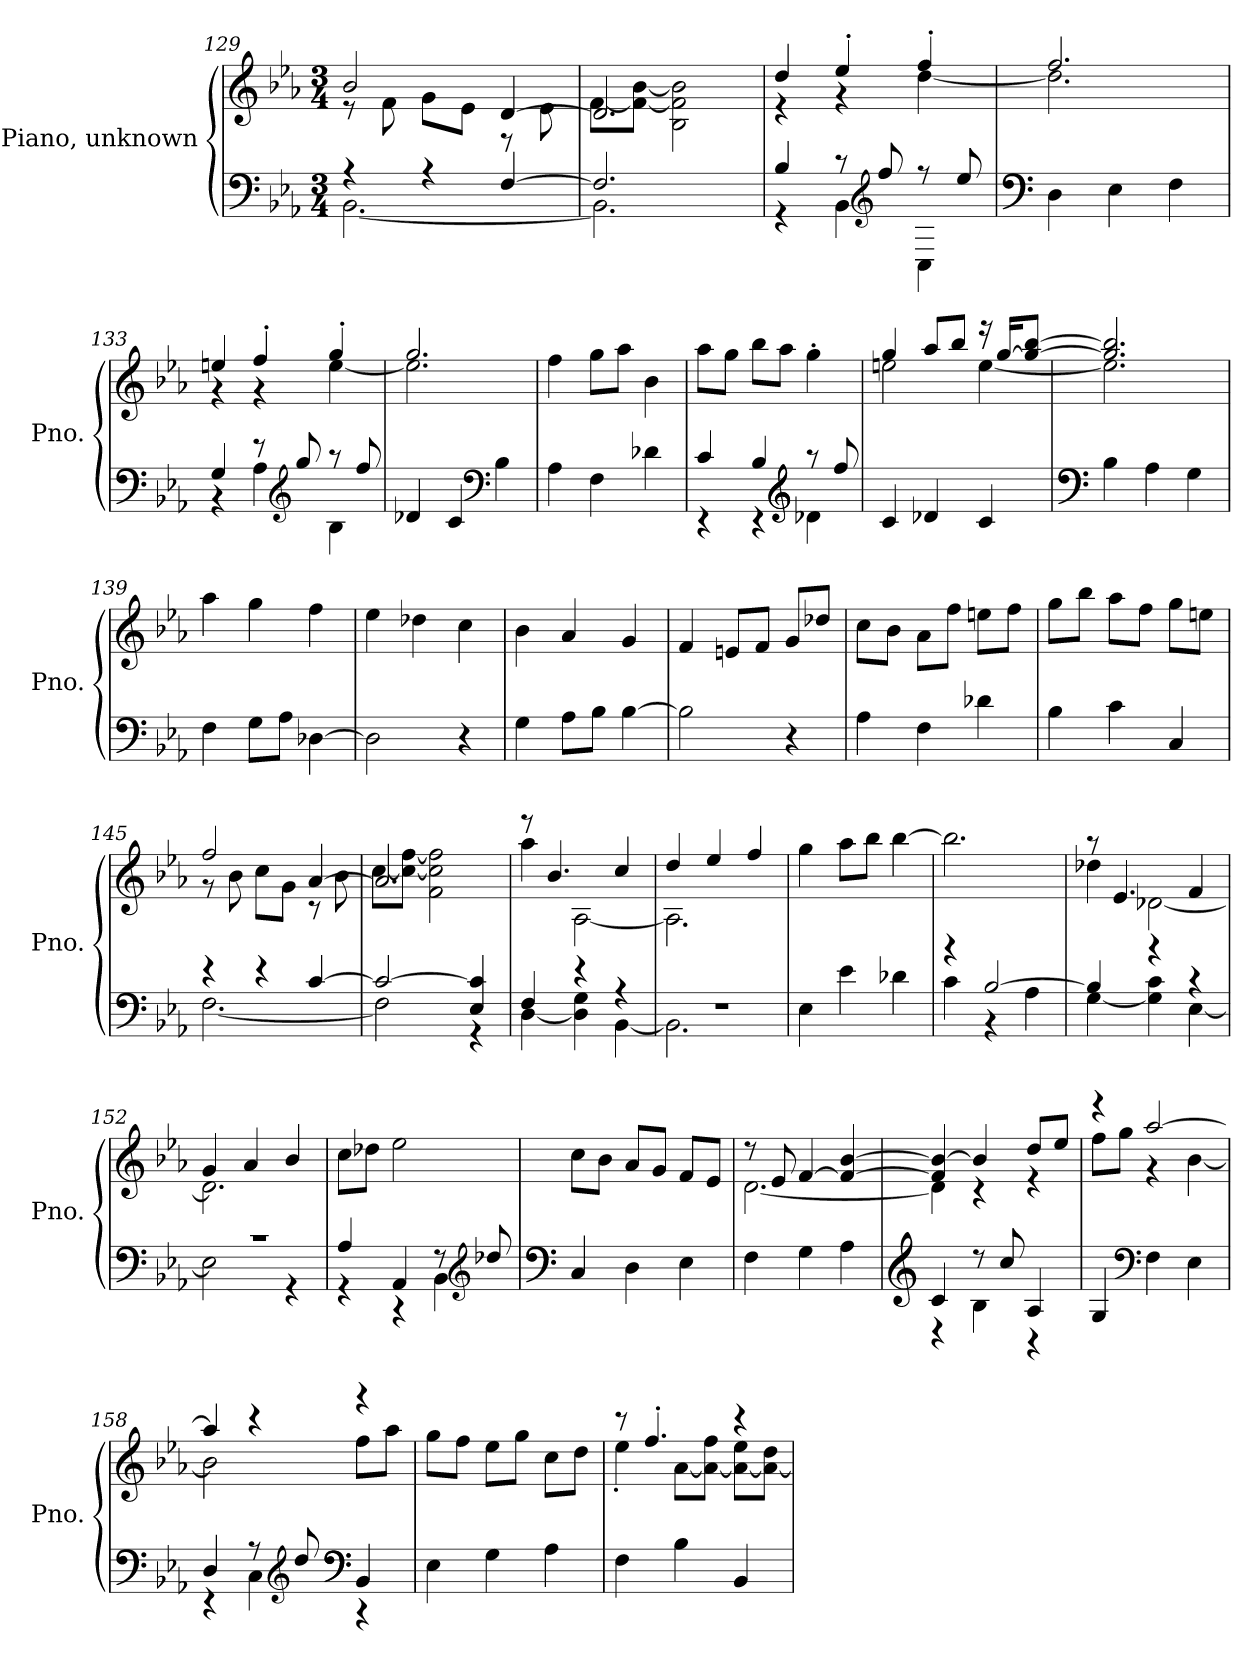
**kern	**kern
*part1	*part1
*staff2	*staff1
*I"Piano, unknown	*
*I'Pno.	*
*clefF4	*clefG2
*k[b-e-a-]	*k[b-e-a-]
*M3/4	*M3/4
=129	=129
*^	*^
4r	[2.BB-\	2b-/	8r
.	.	.	8f\
4r	.	.	8g\L
.	.	.	8e-\J
[4F/	.	[4d/	8r
.	.	.	8e-\
=130	=130	=130	=130
2.F/]	2.BB-\]	2.d/]	[8f\L
.	.	.	8f\_ [8b-\J
.	.	.	2B-\ 2f\] 2b-\]
=131	=131	=131	=131
4B-/	4r	4dd/	4r
8r	4BB-\	4ee-'/	4r
*clefG2	*	*	*
8ff/	.	.	.
8r	4C\	4ff'/	[4dd\
8ee-/	.	.	.
*v	*v	*	*
=132	=132	=132
*clefF4	*	*
4D\	2.ff/	2.dd\]
4E-\	.	.
4F\	.	.
!!LO:LB:g=z	!!
=133	=133	=133
*^	*	*
4G/	4r	4een/	4r
8r	4A-\	4ff'/	4r
*clefG2	*	*	*
8gg/	.	.	.
8r	4B-\	4gg'/	[4ee\
8ff/	.	.	.
*v	*v	*	*
=134	=134	=134
4d-X/	2.gg/	2.ee\]
4c/	.	.
*clefF4	*	*
4B-\	.	.
*	*v	*v
=135	=135
4A-\	4ff\
4F\	8gg\L
.	8aa-\J
4d-X\	4b-\
=136	=136
*^	*
4c/	4r	8aa-\L
.	.	8gg\J
4B-/	4r	8bb-\L
.	.	8aa-\J
*clefG2	*	*
8r	4d-X\	4gg'\
8ff/	.	.
*v	*v	*
=137	=137
*	*^
4c/	4gg/	2een\
4d-X/	8aa-/L	.
.	8bb-/J	.
4c/	16r	[4ee\
.	[16gg/KL	.
.	8gg/_ [8bb-/J	.
=138	=138	=138
*clefF4	*	*
4B-\	2.gg/] 2.bb-/]	2.ee\]
4A-\	.	.
4G\	.	.
*	*v	*v
!!LO:LB:g=z
=139	=139
4F\	4aa-\
8G\L	4gg\
8A-\J	.
[4D-X\	4ff\
=140	=140
2D-\]	4ee-\
.	4dd-X\
4r	4cc\
=141	=141
4G\	4b-\
8A-\L	4a-/
8B-\J	.
[4B-\	4g/
=142	=142
2B-\]	4f/
.	8en/L
.	8f/J
4r	8g/L
.	8dd-X/J
=143	=143
4A-\	8cc\L
.	8b-\J
4F\	8a-\L
.	8ff\J
4d-X\	8een\L
.	8ff\J
=144	=144
4B-\	8gg\L
.	8bb-\J
4c\	8aa-\L
.	8ff\J
4C/	8gg\L
.	8een\J
!!LO:LB:g=z
=145	=145
*^	*^
4r	[2.F\	2ff/	8r
.	.	.	8b-\
4r	.	.	8cc\L
.	.	.	8g\J
[4c/	.	[4a-/	8r
.	.	.	8b-\
=146	=146	=146	=146
2c/_	2F\]	2.a-/]	[8cc\L
.	.	.	8cc\_ [8ff\J
.	.	.	2f\ 2cc\] 2ff\]
4E-/ 4c/]	4r	.	.
=147	=147	=147	=147
4F/	[4D\	8r	4aa-\
.	.	4.b-/	.
4r	4D\] 4G\	.	[2A-\
4r	[4BB-\	4cc/	.
=148	=148	=148	=148
2.r	2.BB-\]	4dd/	2.A-\]
.	.	4ee-/	.
.	.	4ff/	.
*v	*v	*	*
*	*v	*v
=149	=149
4E-\	4gg\
4e-\	8aa-\L
.	8bb-\J
4d-X\	[4bb-\
=150	=150
*^	*
4r	4c\	2.bb-\]
[2B-/	4r	.
.	4A-\	.
=151	=151	=151
*	*	*^
4B-/]	[4G\	8r	4dd-X\
.	.	4.e-/	.
4r	4G\] 4c\	.	[2d-X\
4r	[4E-\	4f/	.
!!LO:LB:g=z	!!
=152	=152	=152	=152
2.r	2E-\]	4g/	2.d-\]
.	.	4a-/	.
.	4r	4b-/	.
*	*	*v	*v
=153	=153	=153
4A-/	4r	8cc\L
.	.	8dd-X\J
4AA-/	4r	2ee-\
8r	4BB-\	.
*clefG2	*	*
8dd-X/	.	.
*v	*v	*
=154	=154
*clefF4	*
4C/	8cc\L
.	8b-\J
4D\	8a-/L
.	8g/J
4E-\	8f/L
.	8e-/J
=155	=155
*	*^
4F\	8r	[2.d\
.	8e-/	.
4G\	[4f/	.
4A-\	4f/_ [4b-/	.
=156	=156	=156
*clefG2	*	*
*^	*	*
4c/	4r	4f/] 4b-/_	4d\]
8r	4B-\	4b-/]	4r
8cc/	.	.	.
4A-/	4r	8dd/L	4r
.	.	8ee-/J	.
*v	*v	*	*
=157	=157	=157
4G/	4r	8ff\L
.	.	8gg\J
*clefF4	*	*
4F\	[2aa-/	4r
4E-\	.	[4b-\
!!LO:LB:g=z	!!
=158	=158	=158
*^	*	*
4D/	4r	4aa-/]	2b-\]
8r	4C\	4r	.
*clefG2	*	*	*
8dd/	.	.	.
*clefF4	*	*	*
4BB-/	4r	4r	8ff\L
.	.	.	8aa-\J
*v	*v	*	*
*	*v	*v
=159	=159
4E-\	8gg\L
.	8ff\J
4G\	8ee-\L
.	8gg\J
4A-\	8cc\L
.	8dd\J
=160	=160
*	*^
4F\	8r	4ee-'\
.	4.ff'/	.
4B-\	.	[8a-\L
.	.	8a-\_ 8ff\J
4BB-/	4r	8a-\_ 8ee-\L
.	.	8a-\_ 8dd\J
*	*v	*v
=	=
*-	*-
